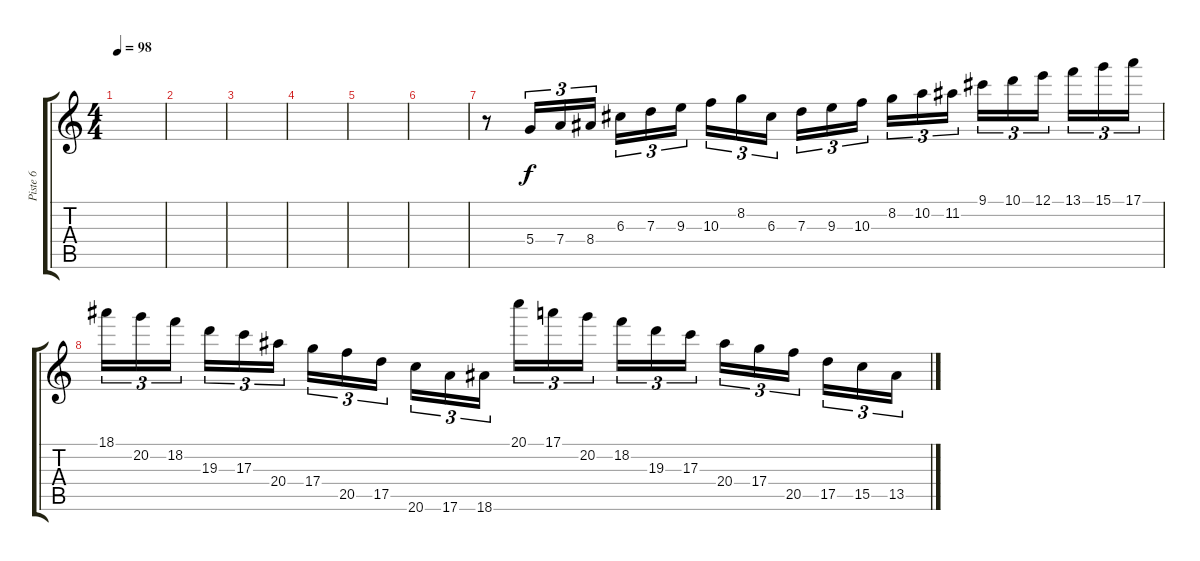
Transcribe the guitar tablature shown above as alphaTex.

\track ("Piste 6" "Piste 6") {instrument drawbarorgan}
\staff {score tabs}
\tuning (E5 B4 G4 D4 A3 E3) {hide}
\ts (4 4)
\tempo 98
\clef g2
\ks c
|
|
|
|
|
|
r.8 5.4.16{tu (3 2)} 7.4.16{tu (3 2)} 8.4.16{tu (3 2)} 6.3.16{tu (3 2)} 7.3.16{tu (3 2)} 9.3.16{tu (3 2)} 10.3.16{tu (3 2)} 8.2.16{tu (3 2)} 6.3.16{tu (3 2)} 7.3.16{tu (3 2)} 9.3.16{tu (3 2)} 10.3.16{tu (3 2)} 8.2.16{tu (3 2)} 10.2.16{tu (3 2)} 11.2.16{tu (3 2)} 9.1.16{tu (3 2)} 10.1.16{tu (3 2)} 12.1.16{tu (3 2)} 13.1.16{tu (3 2)} 15.1.16{tu (3 2)} 17.1.16{tu (3 2)} |
18.1.16{tu (3 2)} 20.2.16{tu (3 2)} 18.2.16{tu (3 2)} 19.3.16{tu (3 2)} 17.3.16{tu (3 2)} 20.4.16{tu (3 2)} 17.4.16{tu (3 2)} 20.5.16{tu (3 2)} 17.5.16{tu (3 2)} 20.6.16{tu (3 2)} 17.6.16{tu (3 2)} 18.6.16{tu (3 2)} 20.1.16{tu (3 2)} 17.1.16{tu (3 2)} 20.2.16{tu (3 2)} 18.2.16{tu (3 2)} 19.3.16{tu (3 2)} 17.3.16{tu (3 2)} 20.4.16{tu (3 2)} 17.4.16{tu (3 2)} 20.5.16{tu (3 2)} 17.5.16{tu (3 2)} 15.5.16{tu (3 2)} 13.5.16{tu (3 2)}
